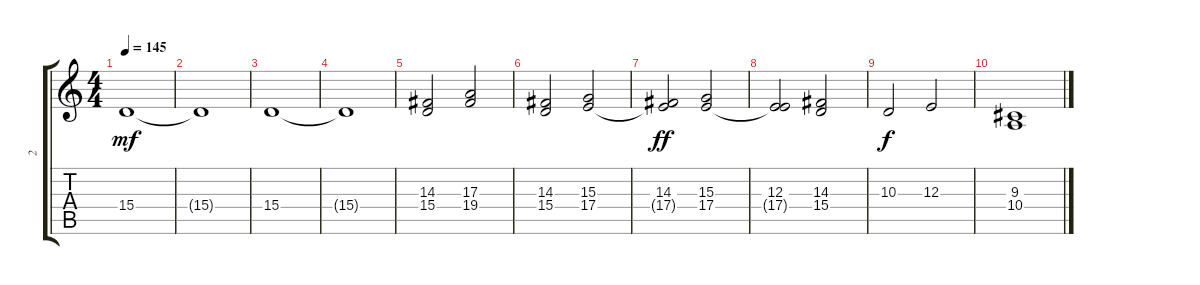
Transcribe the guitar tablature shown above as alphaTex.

\track ("2" "2") {instrument choiraahs}
\staff {score tabs}
\tuning (Db4 Ab3 E3 B2 Gb2 B1) {hide}
\ts (4 4)
\tempo 145
\clef g2
\ks c
15.4.1{dy mf} |
15.4{t}.1 |
15.4.1 |
15.4{t}.1 |
(14.3 15.4).2 (17.3 19.4).2 |
(14.3 15.4).2 (15.3 17.4).2 |
(14.3 17.4{t}).2{dy ff} (15.3 17.4).2 |
(12.3 17.4{t}).2 (14.3 15.4).2 |
10.3.2{dy f} 12.3.2 |
(9.3 10.4).1
